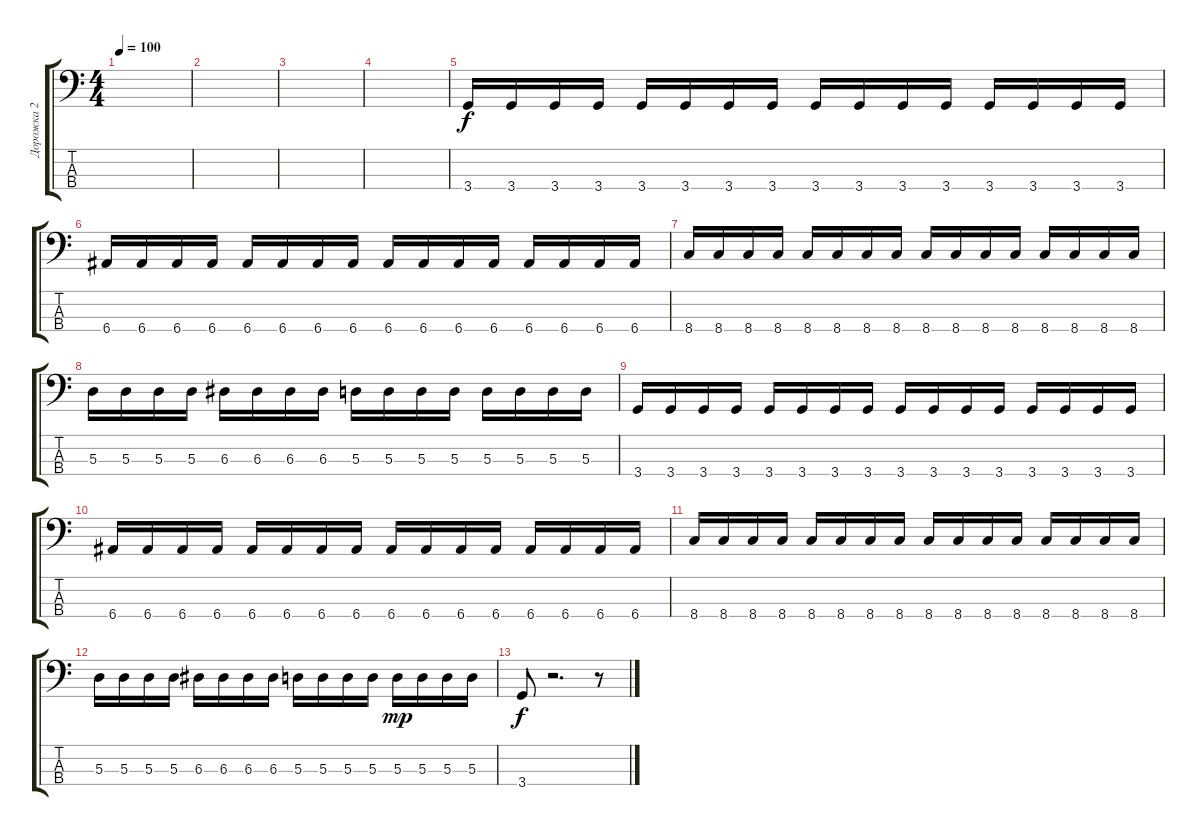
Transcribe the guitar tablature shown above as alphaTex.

\track ("Дорожка 2" "Дорожка 2") {instrument electricbasspick}
\staff {score tabs}
\tuning (G2 D2 A1 E1) {hide}
\ts (4 4)
\tempo 100
\clef f4
\ks c
|
|
|
|
3.4.16 3.4.16 3.4.16 3.4.16 3.4.16 3.4.16 3.4.16 3.4.16 3.4.16 3.4.16 3.4.16 3.4.16 3.4.16 3.4.16 3.4.16 3.4.16 |
6.4.16 6.4.16 6.4.16 6.4.16 6.4.16 6.4.16 6.4.16 6.4.16 6.4.16 6.4.16 6.4.16 6.4.16 6.4.16 6.4.16 6.4.16 6.4.16 |
8.4.16 8.4.16 8.4.16 8.4.16 8.4.16 8.4.16 8.4.16 8.4.16 8.4.16 8.4.16 8.4.16 8.4.16 8.4.16 8.4.16 8.4.16 8.4.16 |
5.3.16 5.3.16 5.3.16 5.3.16 6.3.16 6.3.16 6.3.16 6.3.16 5.3.16 5.3.16 5.3.16 5.3.16 5.3.16 5.3.16 5.3.16 5.3.16 |
3.4.16 3.4.16 3.4.16 3.4.16 3.4.16 3.4.16 3.4.16 3.4.16 3.4.16 3.4.16 3.4.16 3.4.16 3.4.16 3.4.16 3.4.16 3.4.16 |
6.4.16 6.4.16 6.4.16 6.4.16 6.4.16 6.4.16 6.4.16 6.4.16 6.4.16 6.4.16 6.4.16 6.4.16 6.4.16 6.4.16 6.4.16 6.4.16 |
8.4.16 8.4.16 8.4.16 8.4.16 8.4.16 8.4.16 8.4.16 8.4.16 8.4.16 8.4.16 8.4.16 8.4.16 8.4.16 8.4.16 8.4.16 8.4.16 |
5.3.16 5.3.16 5.3.16 5.3.16 6.3.16 6.3.16 6.3.16 6.3.16 5.3.16 5.3.16 5.3.16 5.3.16 5.3.16{dy mp} 5.3.16 5.3.16 5.3.16 |
3.4.8{dy f} r.2{d} r.8
